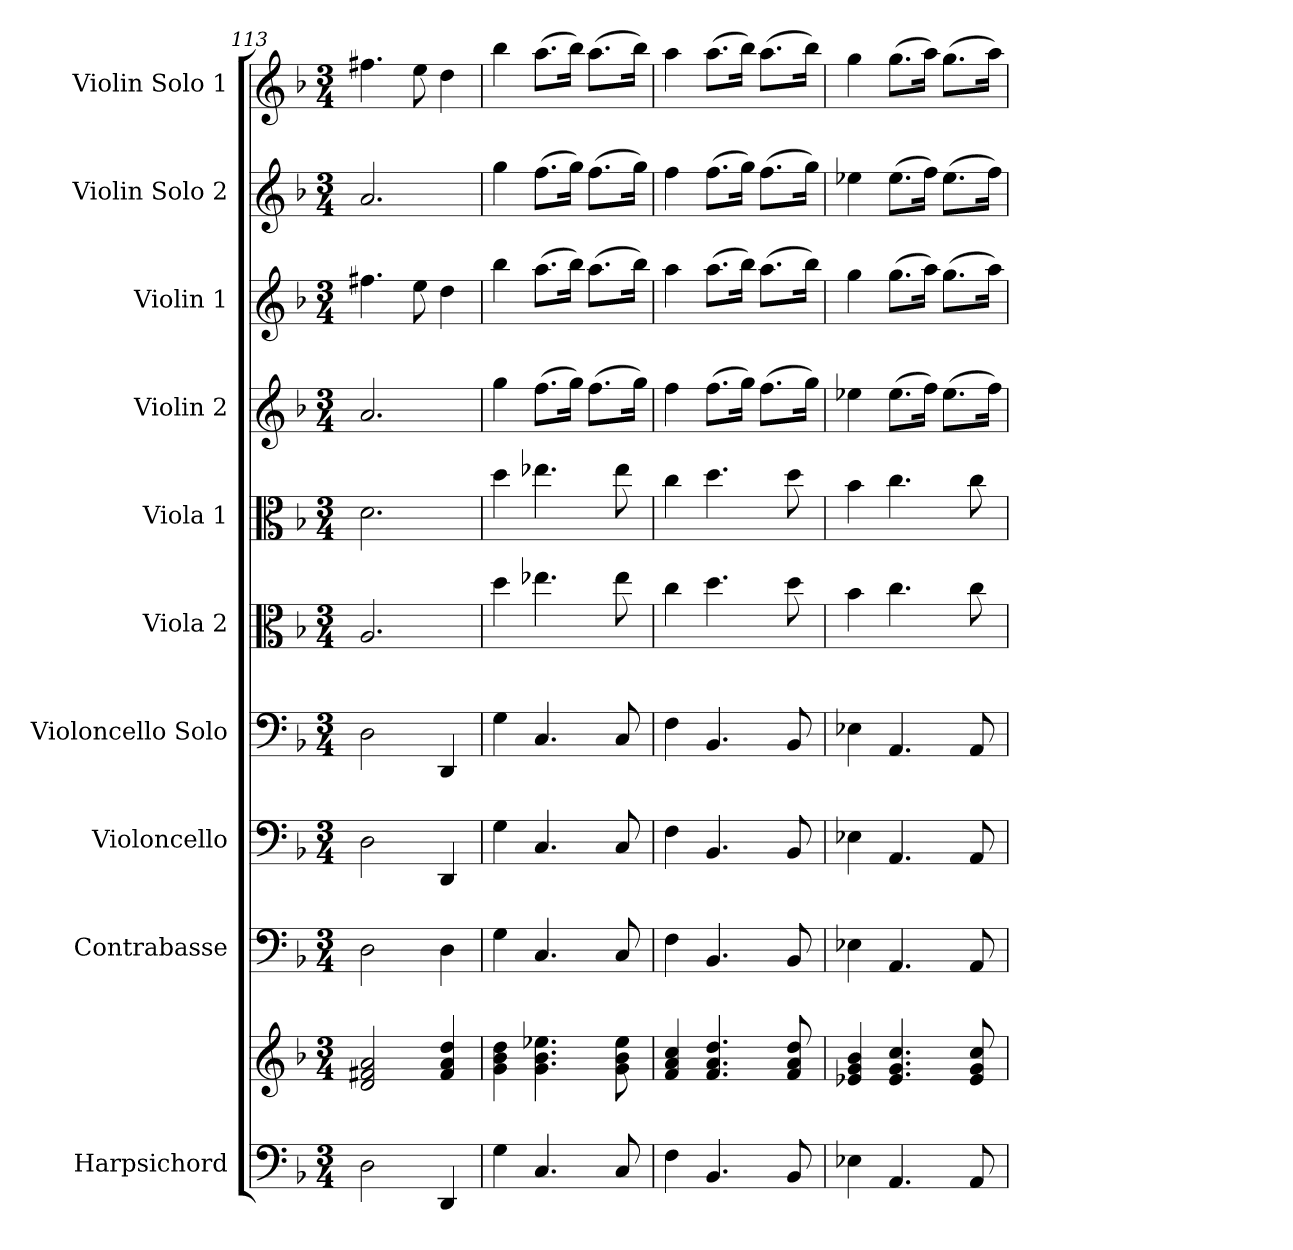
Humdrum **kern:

**kern	**kern	**kern	**kern	**kern	**kern	**kern	**kern	**kern	**kern	**kern
*part10	*part10	*part9	*part8	*part7	*part6	*part5	*part4	*part3	*part2	*part1
*staff11	*staff10	*staff9	*staff8	*staff7	*staff6	*staff5	*staff4	*staff3	*staff2	*staff1
*I"Harpsichord	*	*I"Contrabasse	*I"Violoncello	*I"Violoncello Solo	*I"Viola 2	*I"Viola 1	*I"Violin 2	*I"Violin 1	*I"Violin Solo 2	*I"Violin Solo 1
*I'Hch.	*	*I'Cbs.	*	*I'Vc.	*	*	*	*	*I'Vln.	*I'Vln.
*clefF4	*clefG2	*clefF4	*clefF4	*clefF4	*clefC3	*clefC3	*clefG2	*clefG2	*clefG2	*clefG2
*	*	*ITrd7c12	*	*	*	*	*	*	*	*
*k[b-]	*k[b-]	*k[b-]	*k[b-]	*k[b-]	*k[b-]	*k[b-]	*k[b-]	*k[b-]	*k[b-]	*k[b-]
*M3/4	*M3/4	*M3/4	*M3/4	*M3/4	*M3/4	*M3/4	*M3/4	*M3/4	*M3/4	*M3/4
=113	=113	=113	=113	=113	=113	=113	=113	=113	=113	=113
2D\	2d/ 2f#X/ 2a/	2DD\	2D\	2D\	2.A/	2.d\	2.a/	4.ff#X\	2.a/	4.ff#X\
.	.	.	.	.	.	.	.	8ee\	.	8ee\
4DD/	4f#/ 4a/ 4dd/	4DD\	4DD/	4DD/	.	.	.	4dd\	.	4dd\
=114	=114	=114	=114	=114	=114	=114	=114	=114	=114	=114
4G\	4g\ 4b-\ 4dd\	4GG\	4G\	4G\	4dd\	4dd\	4gg\	4bb-\	4gg\	4bb-\
4.C/	4.g\ 4.b-\ 4.ee-X\	4.CC/	4.C/	4.C/	4.ee-X\	4.ee-X\	(>8.ff\L	(>8.aa\L	(>8.ff\L	(>8.aa\L
.	.	.	.	.	.	.	16gg\Jk)	16bb-\Jk)	16gg\Jk)	16bb-\Jk)
.	.	.	.	.	.	.	(>8.ff\L	(>8.aa\L	(>8.ff\L	(>8.aa\L
8C/	8g\ 8b-\ 8ee-\	8CC/	8C/	8C/	8ee-\	8ee-\	.	.	.	.
.	.	.	.	.	.	.	16gg\Jk)	16bb-\Jk)	16gg\Jk)	16bb-\Jk)
=115	=115	=115	=115	=115	=115	=115	=115	=115	=115	=115
4F\	4f/ 4a/ 4cc/	4FF\	4F\	4F\	4cc\	4cc\	4ff\	4aa\	4ff\	4aa\
4.BB-/	4.f/ 4.a/ 4.dd/	4.BBB-/	4.BB-/	4.BB-/	4.dd\	4.dd\	(>8.ff\L	(>8.aa\L	(>8.ff\L	(>8.aa\L
.	.	.	.	.	.	.	16gg\Jk)	16bb-\Jk)	16gg\Jk)	16bb-\Jk)
.	.	.	.	.	.	.	(>8.ff\L	(>8.aa\L	(>8.ff\L	(>8.aa\L
8BB-/	8f/ 8a/ 8dd/	8BBB-/	8BB-/	8BB-/	8dd\	8dd\	.	.	.	.
.	.	.	.	.	.	.	16gg\Jk)	16bb-\Jk)	16gg\Jk)	16bb-\Jk)
=116	=116	=116	=116	=116	=116	=116	=116	=116	=116	=116
4E-X\	4e-X/ 4g/ 4b-/	4EE-X\	4E-X\	4E-X\	4b-\	4b-\	4ee-X\	4gg\	4ee-X\	4gg\
4.AA/	4.e-/ 4.g/ 4.cc/	4.AAA/	4.AA/	4.AA/	4.cc\	4.cc\	(>8.ee-\L	(>8.gg\L	(>8.ee-\L	(>8.gg\L
.	.	.	.	.	.	.	16ff\Jk)	16aa\Jk)	16ff\Jk)	16aa\Jk)
.	.	.	.	.	.	.	(>8.ee-\L	(>8.gg\L	(>8.ee-\L	(>8.gg\L
8AA/	8e-/ 8g/ 8cc/	8AAA/	8AA/	8AA/	8cc\	8cc\	.	.	.	.
.	.	.	.	.	.	.	16ff\Jk)	16aa\Jk)	16ff\Jk)	16aa\Jk)
=	=	=	=	=	=	=	=	=	=	=
*-	*-	*-	*-	*-	*-	*-	*-	*-	*-	*-
